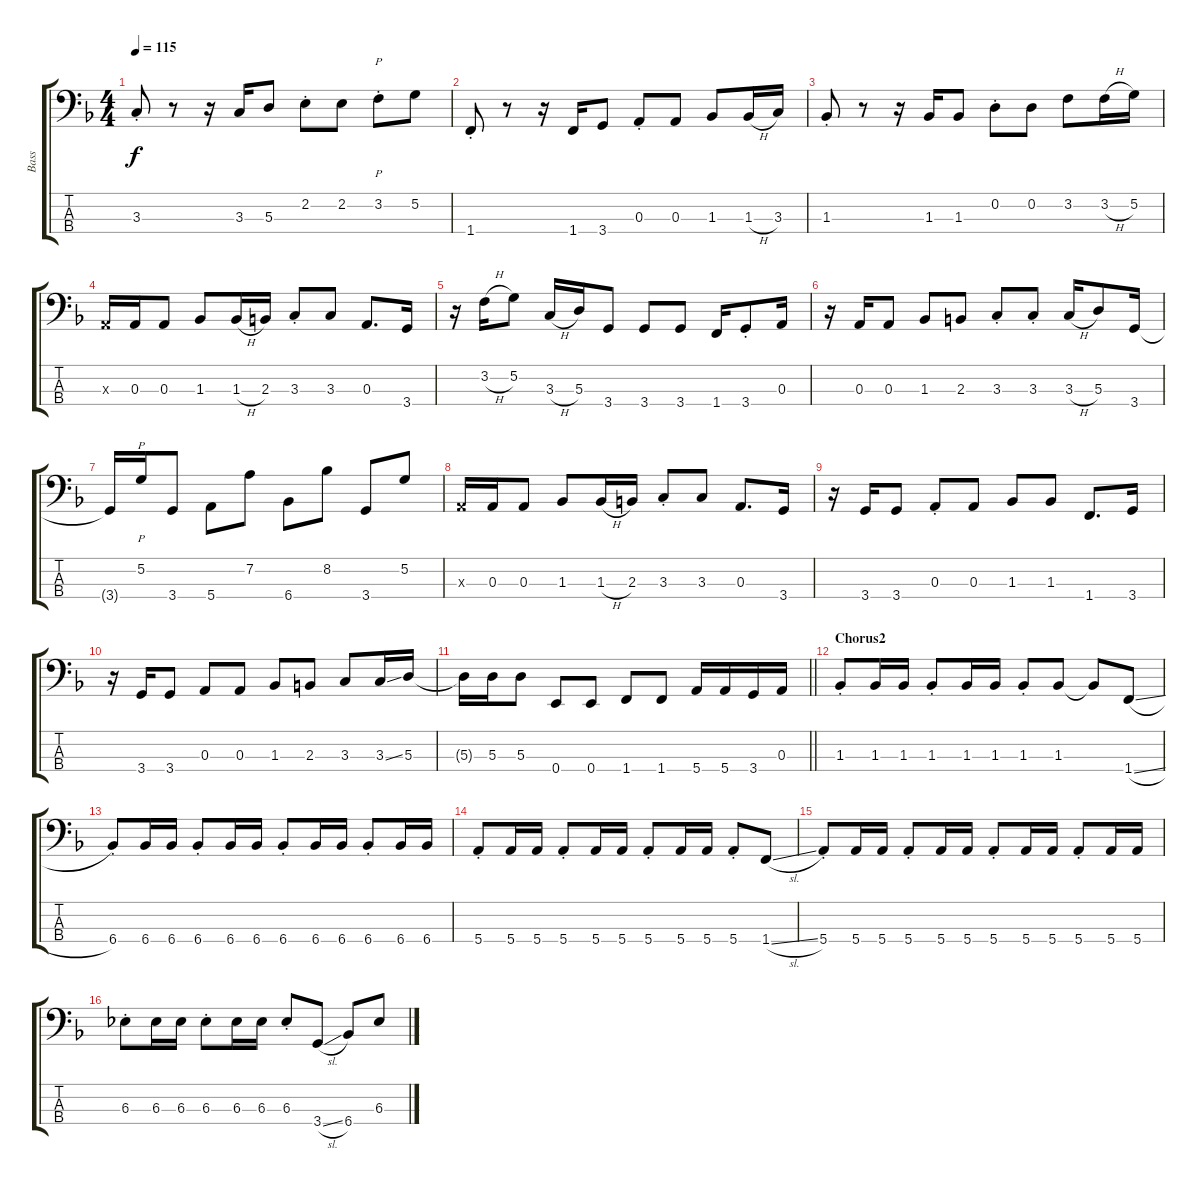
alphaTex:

\track ("Bass" "Bass") {instrument electricbassfinger}
\staff {score tabs}
\tuning (G2 D2 A1 E1) {hide}
\ts (4 4)
\tempo 115
\clef f4
\ks f
3.3{st}.8{dy f} r.8 r.16 3.3.16 5.3.8 2.2{st}.8 2.2.8 3.2{st}.8{p} 5.2.8 |
1.4{st}.8 r.8 r.16 1.4.16 3.4.8 0.3{st}.8 0.3.8 1.3.8 1.3{h}.16 3.3.16 |
1.3{st}.8 r.8 r.16 1.3.16 1.3.8 0.2{st}.8 0.2.8 3.2.8 3.2{h}.16 5.2.16 |
0.3{x}.16 0.3.16 0.3.8 1.3.8 1.3{h}.16 2.3.16 3.3{st}.8 3.3.8 0.3.8{d} 3.4.16 |
r.16 3.2{h}.16 5.2.8 3.3{h}.16 5.3.16 3.4.8 3.4.8 3.4.8 1.4.16 3.4{st}.8 0.3.16 |
r.16 0.3.16 0.3.8 1.3.8 2.3.8 3.3{st}.8 3.3{st}.8 3.3{h}.16 5.3.8 3.4.16 |
3.4{t}.16 5.2.16{p} 3.4.8 5.4.8 7.2.8 6.4.8 8.2.8 3.4.8 5.2.8 |
0.3{x}.16 0.3.16 0.3.8 1.3.8 1.3{h}.16 2.3.16 3.3{st}.8 3.3.8 0.3.8{d} 3.4.16 |
r.16 3.4.16 3.4.8 0.3{st}.8 0.3.8 1.3.8 1.3.8 1.4.8{d} 3.4.16 |
r.16 3.4.16 3.4.8 0.3.8 0.3.8 1.3.8 2.3.8 3.3.8 3.3{ss}.16 5.3.16 |
\barLineRight lightlight
5.3{t}.16 5.3.16 5.3.8 0.4.8 0.4.8 1.4.8 1.4.8 5.4.16 5.4.16 3.4.16 0.3.16 |
\section ("" "Chorus2")
1.3{st}.8 1.3.16 1.3.16 1.3{st}.8 1.3.16 1.3.16 1.3{st}.8 1.3.8 1.3{t}.8 1.4{sl}.8 |
6.4{st}.8 6.4.16 6.4.16 6.4{st}.8 6.4.16 6.4.16 6.4{st}.8 6.4.16 6.4.16 6.4{st}.8 6.4.16 6.4.16 |
5.4{st}.8 5.4.16 5.4.16 5.4{st}.8 5.4.16 5.4.16 5.4{st}.8 5.4.16 5.4.16 5.4{st}.8 1.4{sl}.8 |
5.4{st}.8 5.4.16 5.4.16 5.4{st}.8 5.4.16 5.4.16 5.4{st}.8 5.4.16 5.4.16 5.4{st}.8 5.4.16 5.4.16 |
6.3{st}.8 6.3.16 6.3.16 6.3{st}.8 6.3.16 6.3.16 6.3{st}.8 3.4{sl}.8 6.4.8 6.3.8
